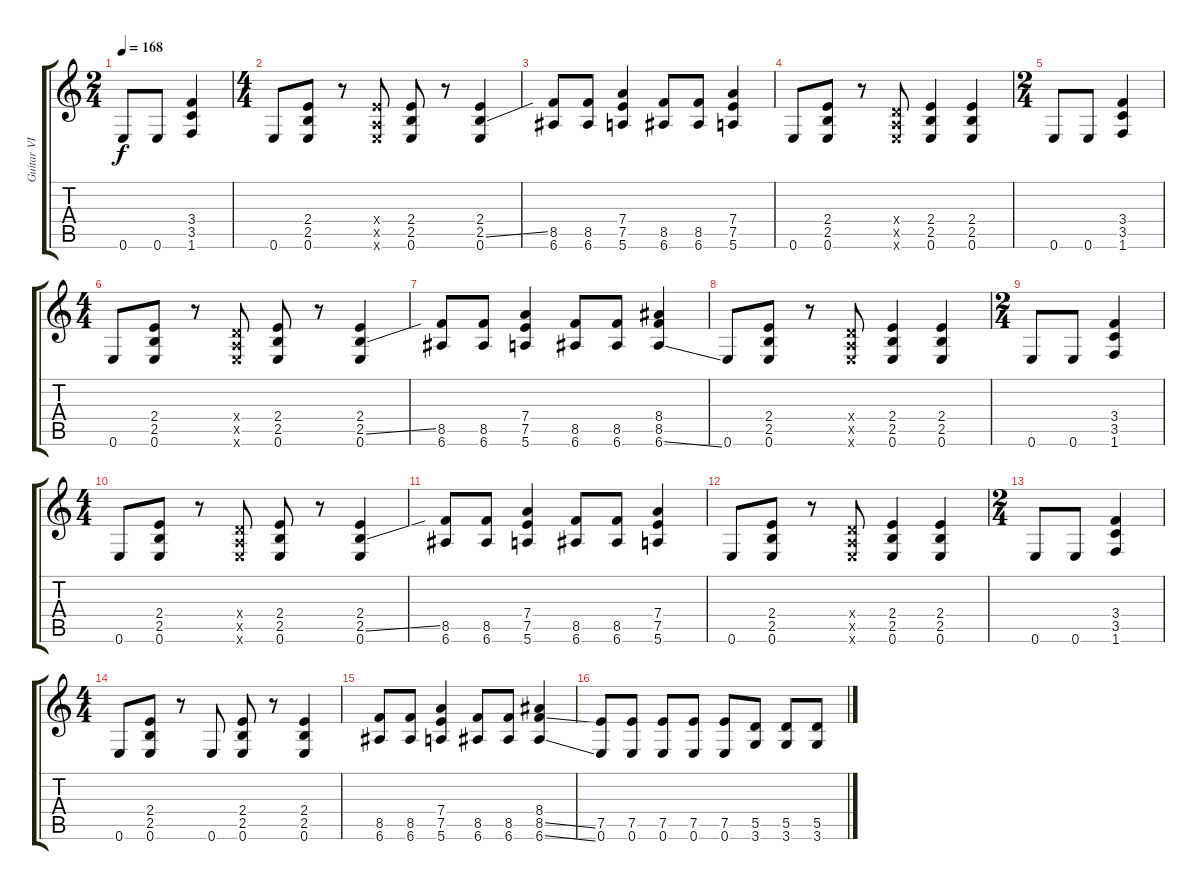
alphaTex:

\track ("Guitar VI Distortion" "Guitar VI ") {instrument distortionguitar}
\staff {score tabs}
\tuning (E4 B3 G3 D3 A2 E2) {hide}
\ts (2 4)
\tempo 168
\clef g2
\ks c
0.6.8{dy f} 0.6.8 (3.4 3.5 1.6).4 |
\ts (4 4)
0.6.8 (2.4 2.5 0.6).8 r.8 (2.4{x} 0.5{x} 0.6{x}).8 (2.4 2.5 0.6).8 r.8 (2.4 2.5{ss} 0.6).4 |
(8.5 6.6).8 (8.5 6.6).8 (7.4 7.5 5.6).4 (8.5 6.6).8 (8.5 6.6).8 (7.4 7.5 5.6).4 |
0.6.8 (2.4 2.5 0.6).8 r.8 (0.4{x} 0.5{x} 0.6{x}).8 (2.4 2.5 0.6).4 (2.4 2.5 0.6).4 |
\ts (2 4)
0.6.8 0.6.8 (3.4 3.5 1.6).4 |
\ts (4 4)
0.6.8 (2.4 2.5 0.6).8 r.8 (0.4{x} 0.5{x} 0.6{x}).8 (2.4 2.5 0.6).8 r.8 (2.4 2.5{ss} 0.6).4 |
(8.5 6.6).8 (8.5 6.6).8 (7.4 7.5 5.6).4 (8.5 6.6).8 (8.5 6.6).8 (8.4 8.5 6.6{ss}).4 |
0.6.8 (2.4 2.5 0.6).8 r.8 (0.4{x} 0.5{x} 0.6{x}).8 (2.4 2.5 0.6).4 (2.4 2.5 0.6).4 |
\ts (2 4)
0.6.8 0.6.8 (3.4 3.5 1.6).4 |
\ts (4 4)
0.6.8 (2.4 2.5 0.6).8 r.8 (0.4{x} 0.5{x} 0.6{x}).8 (2.4 2.5 0.6).8 r.8 (2.4 2.5{ss} 0.6).4 |
(8.5 6.6).8 (8.5 6.6).8 (7.4 7.5 5.6).4 (8.5 6.6).8 (8.5 6.6).8 (7.4 7.5 5.6).4 |
0.6.8 (2.4 2.5 0.6).8 r.8 (0.4{x} 0.5{x} 0.6{x}).8 (2.4 2.5 0.6).4 (2.4 2.5 0.6).4 |
\ts (2 4)
0.6.8 0.6.8 (3.4 3.5 1.6).4 |
\ts (4 4)
0.6.8 (2.4 2.5 0.6).8 r.8 0.6.8 (2.4 2.5 0.6).8 r.8 (2.4 2.5 0.6).4 |
(8.5 6.6).8 (8.5 6.6).8 (7.4 7.5 5.6).4 (8.5 6.6).8 (8.5 6.6).8 (8.4 8.5{ss} 6.6{ss}).4 |
(7.5 0.6).8 (7.5 0.6).8 (7.5 0.6).8 (7.5 0.6).8 (7.5 0.6).8 (5.5 3.6).8 (5.5 3.6).8 (5.5 3.6).8
